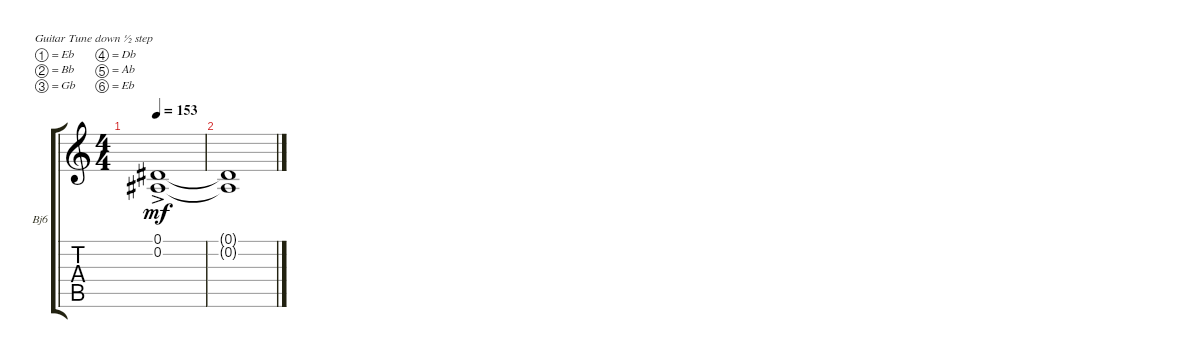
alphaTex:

\bracketExtendMode groupsimilarinstruments
\firstSystemTrackNameOrientation horizontal
\otherSystemsTrackNameOrientation horizontal
\track ("Soul-Crushing Banjo" "Bj6") {instrument banjo}
\staff {score tabs}
\tuning (Eb4 Bb3 Gb3 Db3 Ab2 Eb2)
\ts (4 4)
\tempo 153
\clef g2
\ks c
(0.1{ac} 0.2{ac}).1{dy mf} |
(0.1{t} 0.2{t}).1
